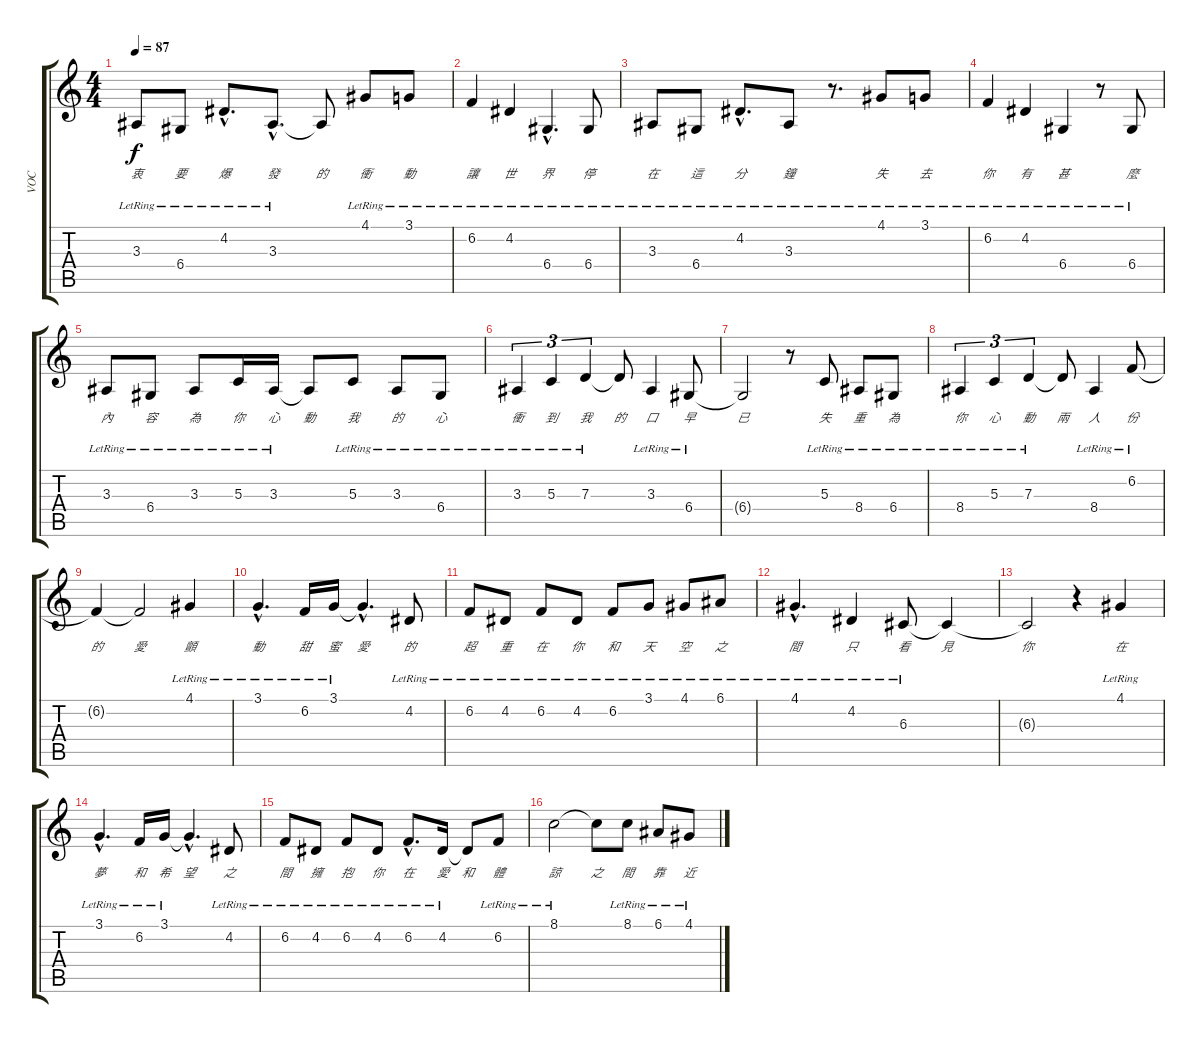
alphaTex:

\track ("VOC" "VOC") {instrument honkytonkpiano}
\staff {score tabs}
\tuning (E4 B3 G3 D3 A2 E2) {hide}
\ts (4 4)
\tempo 87
\clef g2
\ks c
3.3{lr}.8{lyrics (0 "衷　") lyrics (1 "") lyrics (2 "") lyrics (3 "") lyrics (4 "") dy f} 6.4{lr}.8{lyrics (0 "要") lyrics (1 "") lyrics (2 "") lyrics (3 "") lyrics (4 "")} 4.2{hac lr}.8{d lyrics (0 "爆") lyrics (1 "") lyrics (2 "") lyrics (3 "") lyrics (4 "")} 3.3{hac lr}.8{d lyrics (0 "發") lyrics (1 "") lyrics (2 "") lyrics (3 "") lyrics (4 "")} 3.3{t}.8{lyrics (0 "的") lyrics (1 "") lyrics (2 "") lyrics (3 "") lyrics (4 "")} 4.1{lr}.8{lyrics (0 "衝") lyrics (1 "") lyrics (2 "") lyrics (3 "") lyrics (4 "")} 3.1{lr}.8{lyrics (0 "動　") lyrics (1 "") lyrics (2 "") lyrics (3 "") lyrics (4 "")} |
6.2{lr}.4{lyrics (0 "讓") lyrics (1 "") lyrics (2 "") lyrics (3 "") lyrics (4 "")} 4.2{lr}.4{lyrics (0 "世") lyrics (1 "") lyrics (2 "") lyrics (3 "") lyrics (4 "")} 6.4{hac lr}.4{d lyrics (0 "界　") lyrics (1 "") lyrics (2 "") lyrics (3 "") lyrics (4 "")} 6.4{lr}.8{lyrics (0 "停") lyrics (1 "") lyrics (2 "") lyrics (3 "") lyrics (4 "")} |
3.3{lr}.8{lyrics (0 "在") lyrics (1 "") lyrics (2 "") lyrics (3 "") lyrics (4 "")} 6.4{lr}.8{lyrics (0 "這") lyrics (1 "") lyrics (2 "") lyrics (3 "") lyrics (4 "")} 4.2{hac lr}.8{d lyrics (0 "分") lyrics (1 "") lyrics (2 "") lyrics (3 "") lyrics (4 "")} 3.3{lr}.8{lyrics (0 "鐘") lyrics (1 "") lyrics (2 "") lyrics (3 "") lyrics (4 "")} r.8{d} 4.1{lr}.8{lyrics (0 "失") lyrics (1 "") lyrics (2 "") lyrics (3 "") lyrics (4 "")} 3.1{lr}.8{lyrics (0 "去") lyrics (1 "") lyrics (2 "") lyrics (3 "") lyrics (4 "")} |
6.2{lr}.4{lyrics (0 "你　") lyrics (1 "") lyrics (2 "") lyrics (3 "") lyrics (4 "")} 4.2{lr}.4{lyrics (0 "有") lyrics (1 "") lyrics (2 "") lyrics (3 "") lyrics (4 "")} 6.4{lr}.4{lyrics (0 "甚") lyrics (1 "") lyrics (2 "") lyrics (3 "") lyrics (4 "")} r.8 6.4{lr}.8{lyrics (0 "麼") lyrics (1 "") lyrics (2 "") lyrics (3 "") lyrics (4 "")} |
3.3{lr}.8{lyrics (0 "內") lyrics (1 "") lyrics (2 "") lyrics (3 "") lyrics (4 "")} 6.4{lr}.8{lyrics (0 "容") lyrics (1 "") lyrics (2 "") lyrics (3 "") lyrics (4 "")} 3.3{lr}.8{lyrics (0 "為") lyrics (1 "") lyrics (2 "") lyrics (3 "") lyrics (4 "")} 5.3{lr}.16{lyrics (0 "你") lyrics (1 "") lyrics (2 "") lyrics (3 "") lyrics (4 "")} 3.3{lr}.16{lyrics (0 "心") lyrics (1 "") lyrics (2 "") lyrics (3 "") lyrics (4 "")} 3.3{t}.8{lyrics (0 "動") lyrics (1 "") lyrics (2 "") lyrics (3 "") lyrics (4 "")} 5.3{lr}.8{lyrics (0 "我") lyrics (1 "") lyrics (2 "") lyrics (3 "") lyrics (4 "")} 3.3{lr}.8{lyrics (0 "的") lyrics (1 "") lyrics (2 "") lyrics (3 "") lyrics (4 "")} 6.4{lr}.8{lyrics (0 "心") lyrics (1 "") lyrics (2 "") lyrics (3 "") lyrics (4 "")} |
3.3{lr}.4{tu (3 2) lyrics (0 "衝") lyrics (1 "") lyrics (2 "") lyrics (3 "") lyrics (4 "")} 5.3{lr}.4{tu (3 2) lyrics (0 "到") lyrics (1 "") lyrics (2 "") lyrics (3 "") lyrics (4 "")} 7.3{lr}.4{tu (3 2) lyrics (0 "我") lyrics (1 "") lyrics (2 "") lyrics (3 "") lyrics (4 "")} 7.3{t}.8{lyrics (0 "的") lyrics (1 "") lyrics (2 "") lyrics (3 "") lyrics (4 "")} 3.3{lr}.4{lyrics (0 "口　") lyrics (1 "") lyrics (2 "") lyrics (3 "") lyrics (4 "")} 6.4{lr}.8{lyrics (0 "早") lyrics (1 "") lyrics (2 "") lyrics (3 "") lyrics (4 "")} |
6.4{t}.2{lyrics (0 "已") lyrics (1 "") lyrics (2 "") lyrics (3 "") lyrics (4 "")} r.8 5.3{lr}.8{lyrics (0 "失") lyrics (1 "") lyrics (2 "") lyrics (3 "") lyrics (4 "")} 8.4{lr}.8{lyrics (0 "重") lyrics (1 "") lyrics (2 "") lyrics (3 "") lyrics (4 "")} 6.4{lr}.8{lyrics (0 "為") lyrics (1 "") lyrics (2 "") lyrics (3 "") lyrics (4 "")} |
8.4{lr}.4{tu (3 2) lyrics (0 "你") lyrics (1 "") lyrics (2 "") lyrics (3 "") lyrics (4 "")} 5.3{lr}.4{tu (3 2) lyrics (0 "心") lyrics (1 "") lyrics (2 "") lyrics (3 "") lyrics (4 "")} 7.3{lr}.4{tu (3 2) lyrics (0 "動") lyrics (1 "") lyrics (2 "") lyrics (3 "") lyrics (4 "")} 7.3{t}.8{lyrics (0 "兩") lyrics (1 "") lyrics (2 "") lyrics (3 "") lyrics (4 "")} 8.4{lr}.4{lyrics (0 "人") lyrics (1 "") lyrics (2 "") lyrics (3 "") lyrics (4 "")} 6.2{lr}.8{lyrics (0 "份") lyrics (1 "") lyrics (2 "") lyrics (3 "") lyrics (4 "")} |
6.2{t}.4{lyrics (0 "的") lyrics (1 "") lyrics (2 "") lyrics (3 "") lyrics (4 "")} 6.2{t}.2{lyrics (0 "愛") lyrics (1 "") lyrics (2 "") lyrics (3 "") lyrics (4 "")} 4.1{lr}.4{lyrics (0 "顫") lyrics (1 "") lyrics (2 "") lyrics (3 "") lyrics (4 "")} |
3.1{hac lr}.4{d lyrics (0 "動　") lyrics (1 "") lyrics (2 "") lyrics (3 "") lyrics (4 "")} 6.2{lr}.16{lyrics (0 "甜") lyrics (1 "") lyrics (2 "") lyrics (3 "") lyrics (4 "")} 3.1{lr}.16{lyrics (0 "蜜") lyrics (1 "") lyrics (2 "") lyrics (3 "") lyrics (4 "")} 3.1{hac t}.4{d lyrics (0 "愛") lyrics (1 "") lyrics (2 "") lyrics (3 "") lyrics (4 "")} 4.2{lr}.8{lyrics (0 "的") lyrics (1 "") lyrics (2 "") lyrics (3 "") lyrics (4 "")} |
6.2{lr}.8{lyrics (0 "超") lyrics (1 "") lyrics (2 "") lyrics (3 "") lyrics (4 "")} 4.2{lr}.8{lyrics (0 "重") lyrics (1 "") lyrics (2 "") lyrics (3 "") lyrics (4 "")} 6.2{lr}.8{lyrics (0 "在") lyrics (1 "") lyrics (2 "") lyrics (3 "") lyrics (4 "")} 4.2{lr}.8{lyrics (0 "你") lyrics (1 "") lyrics (2 "") lyrics (3 "") lyrics (4 "")} 6.2{lr}.8{lyrics (0 "和") lyrics (1 "") lyrics (2 "") lyrics (3 "") lyrics (4 "")} 3.1{lr}.8{lyrics (0 "天") lyrics (1 "") lyrics (2 "") lyrics (3 "") lyrics (4 "")} 4.1{lr}.8{lyrics (0 "空") lyrics (1 "") lyrics (2 "") lyrics (3 "") lyrics (4 "")} 6.1{lr}.8{lyrics (0 "之") lyrics (1 "") lyrics (2 "") lyrics (3 "") lyrics (4 "")} |
4.1{hac lr}.4{d lyrics (0 "間　") lyrics (1 "") lyrics (2 "") lyrics (3 "") lyrics (4 "")} 4.2{lr}.4{lyrics (0 "只") lyrics (1 "") lyrics (2 "") lyrics (3 "") lyrics (4 "")} 6.3{lr}.8{lyrics (0 "看") lyrics (1 "") lyrics (2 "") lyrics (3 "") lyrics (4 "")} 6.3{t}.4{lyrics (0 "見") lyrics (1 "") lyrics (2 "") lyrics (3 "") lyrics (4 "")} |
6.3{t}.2{lyrics (0 "你") lyrics (1 "") lyrics (2 "") lyrics (3 "") lyrics (4 "")} r.4 4.1{lr}.4{lyrics (0 "在") lyrics (1 "") lyrics (2 "") lyrics (3 "") lyrics (4 "")} |
3.1{hac lr}.4{d lyrics (0 "夢") lyrics (1 "") lyrics (2 "") lyrics (3 "") lyrics (4 "")} 6.2{lr}.16{lyrics (0 "和") lyrics (1 "") lyrics (2 "") lyrics (3 "") lyrics (4 "")} 3.1{lr}.16{lyrics (0 "希") lyrics (1 "") lyrics (2 "") lyrics (3 "") lyrics (4 "")} 3.1{hac t}.4{d lyrics (0 "望") lyrics (1 "") lyrics (2 "") lyrics (3 "") lyrics (4 "")} 4.2{lr}.8{lyrics (0 "之") lyrics (1 "") lyrics (2 "") lyrics (3 "") lyrics (4 "")} |
6.2{lr}.8{lyrics (0 "間　") lyrics (1 "") lyrics (2 "") lyrics (3 "") lyrics (4 "")} 4.2{lr}.8{lyrics (0 "擁") lyrics (1 "") lyrics (2 "") lyrics (3 "") lyrics (4 "")} 6.2{lr}.8{lyrics (0 "抱") lyrics (1 "") lyrics (2 "") lyrics (3 "") lyrics (4 "")} 4.2{lr}.8{lyrics (0 "你") lyrics (1 "") lyrics (2 "") lyrics (3 "") lyrics (4 "")} 6.2{hac lr}.8{d lyrics (0 "在") lyrics (1 "") lyrics (2 "") lyrics (3 "") lyrics (4 "")} 4.2{lr}.16{lyrics (0 "愛") lyrics (1 "") lyrics (2 "") lyrics (3 "") lyrics (4 "")} 4.2{t}.8{lyrics (0 "和") lyrics (1 "") lyrics (2 "") lyrics (3 "") lyrics (4 "")} 6.2{lr}.8{lyrics (0 "體") lyrics (1 "") lyrics (2 "") lyrics (3 "") lyrics (4 "")} |
8.1{lr}.2{lyrics (0 "諒") lyrics (1 "") lyrics (2 "") lyrics (3 "") lyrics (4 "")} 8.1{t}.8{lyrics (0 "之") lyrics (1 "") lyrics (2 "") lyrics (3 "") lyrics (4 "")} 8.1{lr}.8{lyrics (0 "間　") lyrics (1 "") lyrics (2 "") lyrics (3 "") lyrics (4 "")} 6.1{lr}.8{lyrics (0 "靠") lyrics (1 "") lyrics (2 "") lyrics (3 "") lyrics (4 "")} 4.1{lr}.8{lyrics (0 "近") lyrics (1 "") lyrics (2 "") lyrics (3 "") lyrics (4 "")}
